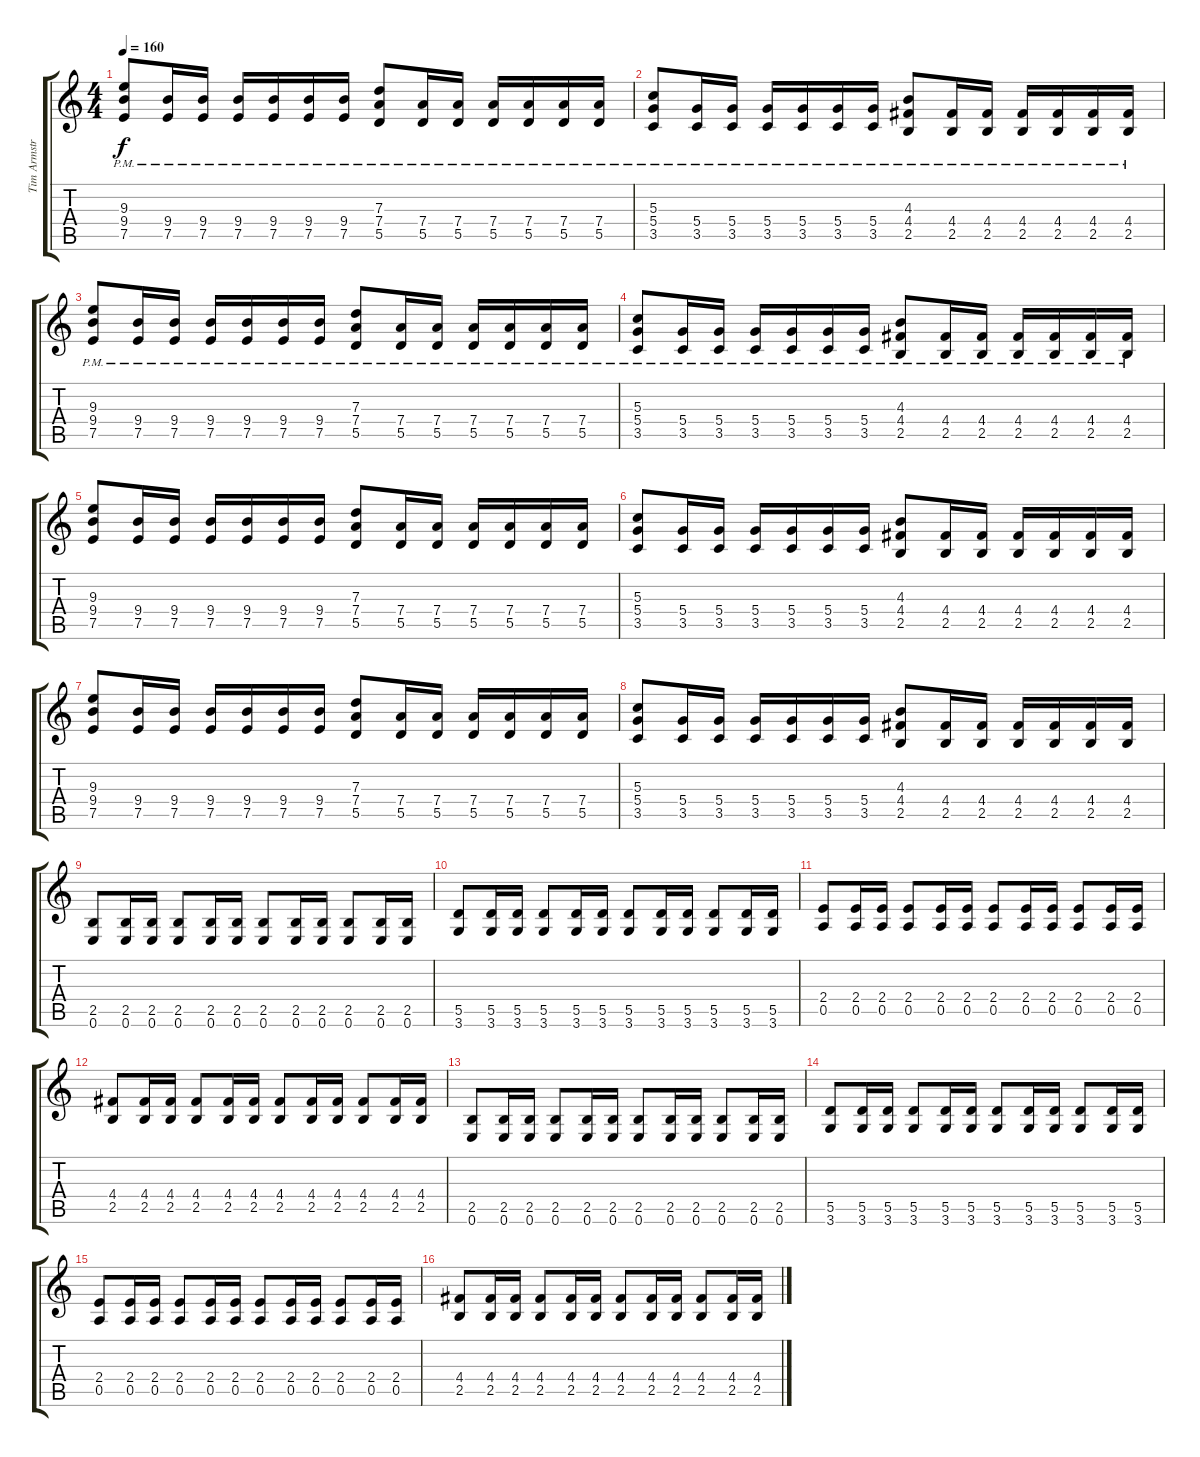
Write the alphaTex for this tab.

\track ("Tim Armstrong" "Tim Armstr") {instrument distortionguitar}
\staff {score tabs}
\tuning (E4 B3 G3 D3 A2 E2) {hide}
\ts (4 4)
\tempo 160
\clef g2
\ks c
(9.3{pm} 9.4{pm} 7.5{pm}).8{dy f} (9.4{pm} 7.5{pm}).16 (9.4{pm} 7.5{pm}).16 (9.4{pm} 7.5{pm}).16 (9.4{pm} 7.5{pm}).16 (9.4{pm} 7.5{pm}).16 (9.4{pm} 7.5{pm}).16 (7.3{pm} 7.4{pm} 5.5{pm}).8 (7.4{pm} 5.5{pm}).16 (7.4{pm} 5.5{pm}).16 (7.4{pm} 5.5{pm}).16 (7.4{pm} 5.5{pm}).16 (7.4{pm} 5.5{pm}).16 (7.4{pm} 5.5{pm}).16 |
(5.3{pm} 5.4{pm} 3.5{pm}).8 (5.4{pm} 3.5{pm}).16 (5.4{pm} 3.5{pm}).16 (5.4{pm} 3.5{pm}).16 (5.4{pm} 3.5{pm}).16 (5.4{pm} 3.5{pm}).16 (5.4{pm} 3.5{pm}).16 (4.3{pm} 4.4{pm} 2.5{pm}).8 (4.4{pm} 2.5{pm}).16 (4.4{pm} 2.5{pm}).16 (4.4{pm} 2.5{pm}).16 (4.4{pm} 2.5{pm}).16 (4.4{pm} 2.5{pm}).16 (4.4{pm} 2.5{pm}).16 |
(9.3{pm} 9.4{pm} 7.5{pm}).8 (9.4{pm} 7.5{pm}).16 (9.4{pm} 7.5{pm}).16 (9.4{pm} 7.5{pm}).16 (9.4{pm} 7.5{pm}).16 (9.4{pm} 7.5{pm}).16 (9.4{pm} 7.5{pm}).16 (7.3{pm} 7.4{pm} 5.5{pm}).8 (7.4{pm} 5.5{pm}).16 (7.4{pm} 5.5{pm}).16 (7.4{pm} 5.5{pm}).16 (7.4{pm} 5.5{pm}).16 (7.4{pm} 5.5{pm}).16 (7.4{pm} 5.5{pm}).16 |
(5.3{pm} 5.4{pm} 3.5{pm}).8 (5.4{pm} 3.5{pm}).16 (5.4{pm} 3.5{pm}).16 (5.4{pm} 3.5{pm}).16 (5.4{pm} 3.5{pm}).16 (5.4{pm} 3.5{pm}).16 (5.4{pm} 3.5{pm}).16 (4.3{pm} 4.4{pm} 2.5{pm}).8 (4.4{pm} 2.5{pm}).16 (4.4{pm} 2.5{pm}).16 (4.4{pm} 2.5{pm}).16 (4.4{pm} 2.5{pm}).16 (4.4{pm} 2.5{pm}).16 (4.4{pm} 2.5{pm}).16 |
(9.3 9.4 7.5).8 (9.4 7.5).16 (9.4 7.5).16 (9.4 7.5).16 (9.4 7.5).16 (9.4 7.5).16 (9.4 7.5).16 (7.3 7.4 5.5).8 (7.4 5.5).16 (7.4 5.5).16 (7.4 5.5).16 (7.4 5.5).16 (7.4 5.5).16 (7.4 5.5).16 |
(5.3 5.4 3.5).8 (5.4 3.5).16 (5.4 3.5).16 (5.4 3.5).16 (5.4 3.5).16 (5.4 3.5).16 (5.4 3.5).16 (4.3 4.4 2.5).8 (4.4 2.5).16 (4.4 2.5).16 (4.4 2.5).16 (4.4 2.5).16 (4.4 2.5).16 (4.4 2.5).16 |
(9.3 9.4 7.5).8 (9.4 7.5).16 (9.4 7.5).16 (9.4 7.5).16 (9.4 7.5).16 (9.4 7.5).16 (9.4 7.5).16 (7.3 7.4 5.5).8 (7.4 5.5).16 (7.4 5.5).16 (7.4 5.5).16 (7.4 5.5).16 (7.4 5.5).16 (7.4 5.5).16 |
(5.3 5.4 3.5).8 (5.4 3.5).16 (5.4 3.5).16 (5.4 3.5).16 (5.4 3.5).16 (5.4 3.5).16 (5.4 3.5).16 (4.3 4.4 2.5).8 (4.4 2.5).16 (4.4 2.5).16 (4.4 2.5).16 (4.4 2.5).16 (4.4 2.5).16 (4.4 2.5).16 |
(2.5 0.6).8 (2.5 0.6).16 (2.5 0.6).16 (2.5 0.6).8 (2.5 0.6).16 (2.5 0.6).16 (2.5 0.6).8 (2.5 0.6).16 (2.5 0.6).16 (2.5 0.6).8 (2.5 0.6).16 (2.5 0.6).16 |
(5.5 3.6).8 (5.5 3.6).16 (5.5 3.6).16 (5.5 3.6).8 (5.5 3.6).16 (5.5 3.6).16 (5.5 3.6).8 (5.5 3.6).16 (5.5 3.6).16 (5.5 3.6).8 (5.5 3.6).16 (5.5 3.6).16 |
(2.4 0.5).8 (2.4 0.5).16 (2.4 0.5).16 (2.4 0.5).8 (2.4 0.5).16 (2.4 0.5).16 (2.4 0.5).8 (2.4 0.5).16 (2.4 0.5).16 (2.4 0.5).8 (2.4 0.5).16 (2.4 0.5).16 |
(4.4 2.5).8 (4.4 2.5).16 (4.4 2.5).16 (4.4 2.5).8 (4.4 2.5).16 (4.4 2.5).16 (4.4 2.5).8 (4.4 2.5).16 (4.4 2.5).16 (4.4 2.5).8 (4.4 2.5).16 (4.4 2.5).16 |
(2.5 0.6).8 (2.5 0.6).16 (2.5 0.6).16 (2.5 0.6).8 (2.5 0.6).16 (2.5 0.6).16 (2.5 0.6).8 (2.5 0.6).16 (2.5 0.6).16 (2.5 0.6).8 (2.5 0.6).16 (2.5 0.6).16 |
(5.5 3.6).8 (5.5 3.6).16 (5.5 3.6).16 (5.5 3.6).8 (5.5 3.6).16 (5.5 3.6).16 (5.5 3.6).8 (5.5 3.6).16 (5.5 3.6).16 (5.5 3.6).8 (5.5 3.6).16 (5.5 3.6).16 |
(2.4 0.5).8 (2.4 0.5).16 (2.4 0.5).16 (2.4 0.5).8 (2.4 0.5).16 (2.4 0.5).16 (2.4 0.5).8 (2.4 0.5).16 (2.4 0.5).16 (2.4 0.5).8 (2.4 0.5).16 (2.4 0.5).16 |
(4.4 2.5).8 (4.4 2.5).16 (4.4 2.5).16 (4.4 2.5).8 (4.4 2.5).16 (4.4 2.5).16 (4.4 2.5).8 (4.4 2.5).16 (4.4 2.5).16 (4.4 2.5).8 (4.4 2.5).16 (4.4 2.5).16
